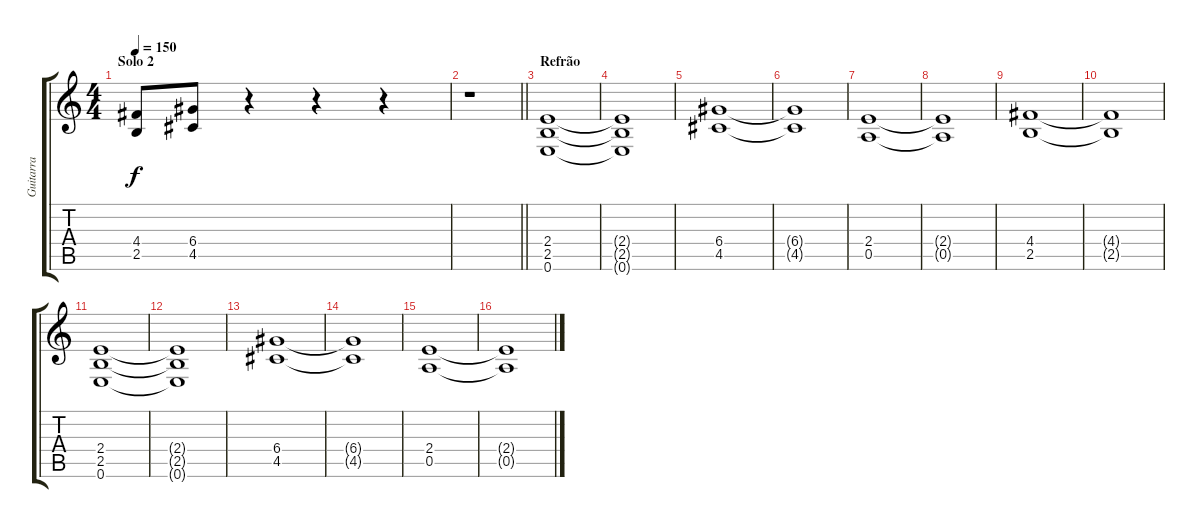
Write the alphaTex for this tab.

\track ("Guitarra" "Guitarra") {instrument distortionguitar}
\staff {score tabs}
\tuning (E4 B3 G3 D3 A2 E2) {hide}
\ts (4 4)
\section ("" "Solo 2")
\tempo 150
\clef g2
\ks c
(4.4 2.5).8{dy f} (6.4 4.5).8 r.4 r.4 r.4 |
\barLineRight lightlight
r.1 |
\section ("" "Refrão")
(2.4 2.5 0.6).1 |
(2.4{t} 2.5{t} 0.6{t}).1 |
(6.4 4.5).1 |
(6.4{t} 4.5{t}).1 |
(2.4 0.5).1 |
(2.4{t} 0.5{t}).1 |
(4.4 2.5).1 |
(4.4{t} 2.5{t}).1 |
(2.4 2.5 0.6).1 |
(2.4{t} 2.5{t} 0.6{t}).1 |
(6.4 4.5).1 |
(6.4{t} 4.5{t}).1 |
(2.4 0.5).1 |
(2.4{t} 0.5{t}).1
